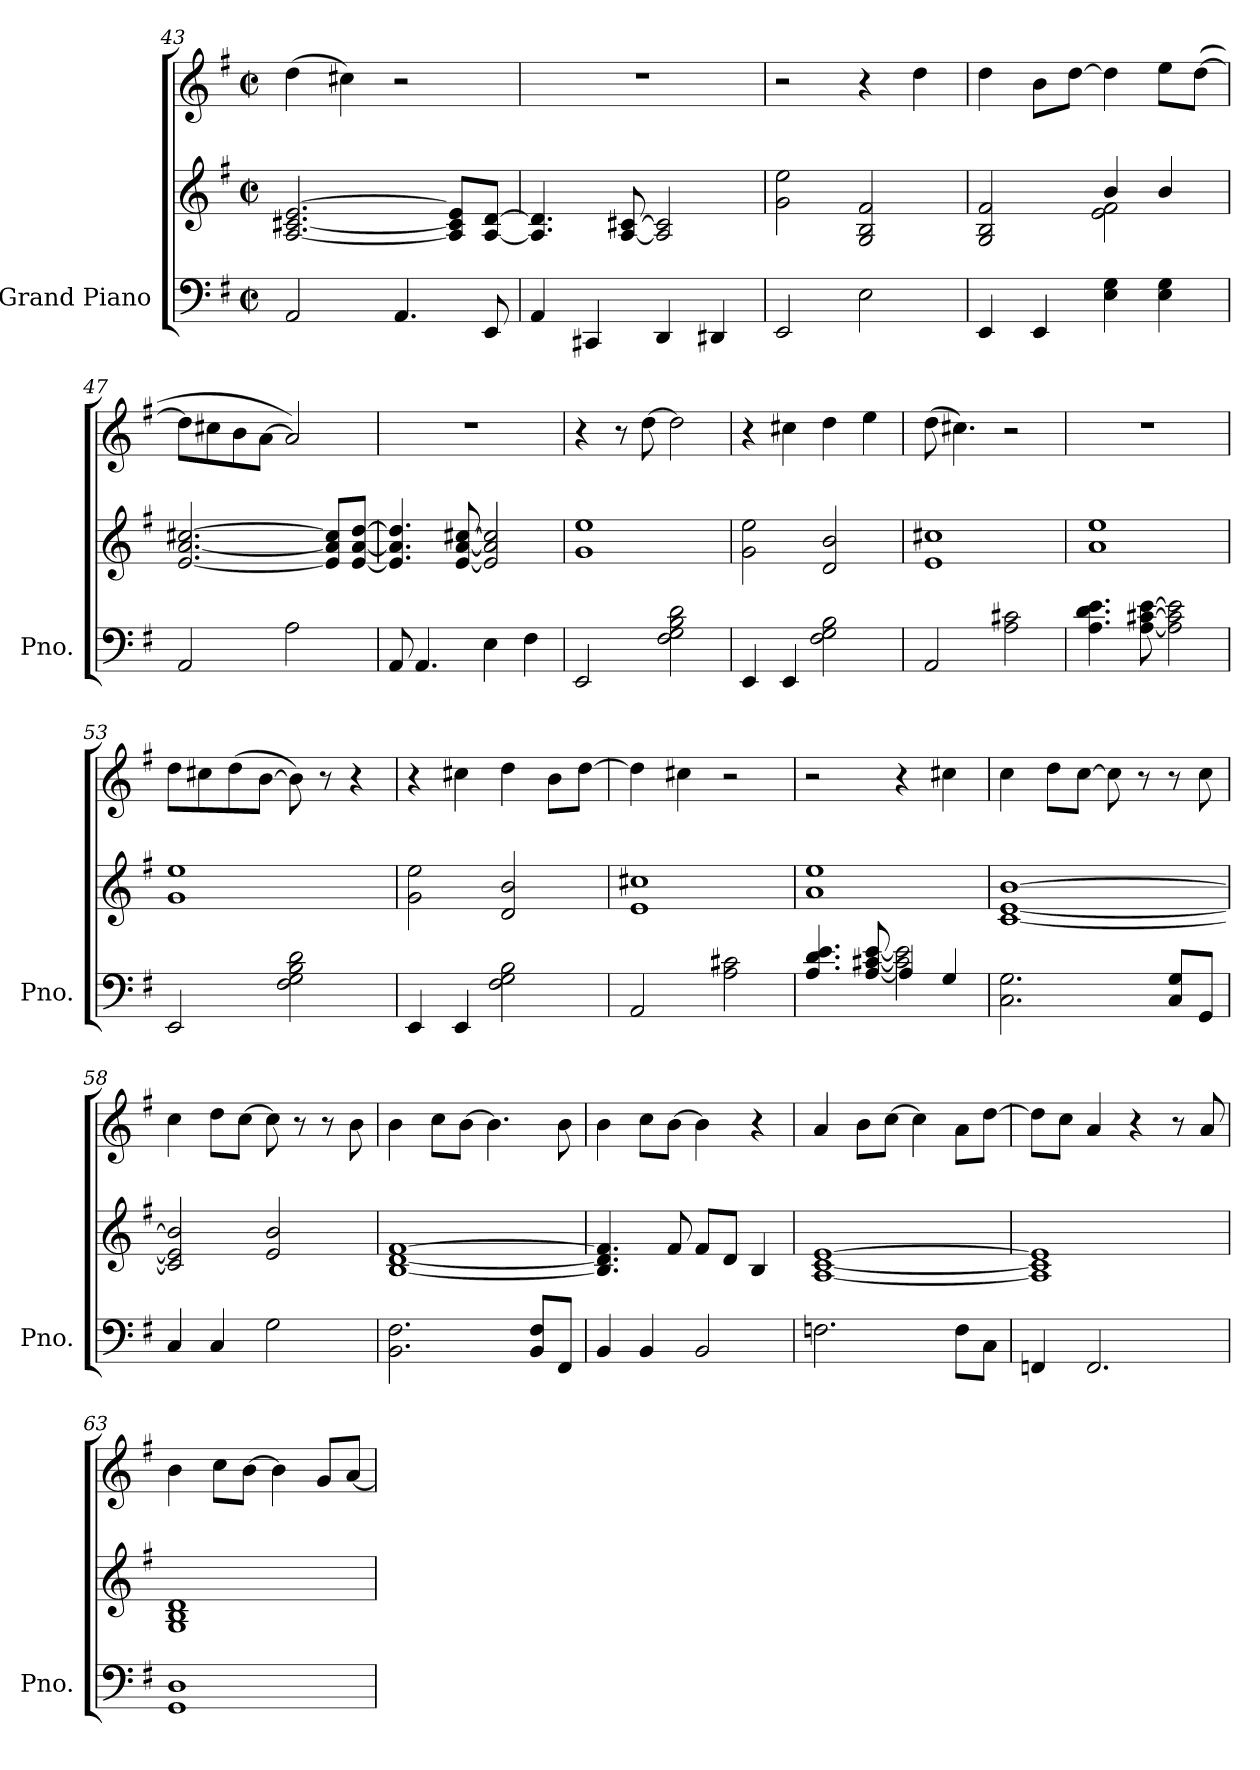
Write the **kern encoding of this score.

**kern	**kern	**kern
*part1	*part1	*part1
*staff3	*staff2	*staff1
*I"Grand Piano	*	*
*I'Pno.	*	*
*clefF4	*clefG2	*clefG2
*k[f#]	*k[f#]	*k[f#]
*M2/2	*M2/2	*M2/2
*met(c|)	*met(c|)	*met(c|)
=43	=43	=43
2AA/	[2.A/ [2.c#X/ [2.e/	(4dd\
.	.	4cc#X\)
4.AA/	.	2r
.	8A/] 8c#/] 8e/]L	.
8EE/	[8A/ [8d/J	.
!!LO:LB:g=z
=44	=44	=44
4AA/	4.A/] 4.d/]	1r
4CC#X/	.	.
.	[8A/ [8c#X/	.
4DD/	2A/] 2c#/]	.
4DD#X/	.	.
=45	=45	=45
2EE/	2g\ 2ee\	2r
2E\	2G/ 2B/ 2f#/	4r
.	.	4dd\
=46	=46	=46
*	*^	*
4EE/	2G/ 2B/ 2f#/	2ryy	4dd\
4EE/	.	.	8b\L
.	.	.	[8dd\J
4E\ 4G\	4b/	2e\ 2f#\	4dd\]
4E\ 4G\	4b/	.	8ee\L
.	.	.	([8dd\J
*	*v	*v	*
=47	=47	=47
2AA/	[2.e/ [2.a/ [2.cc#X/	8dd\L]
.	.	8cc#X\
.	.	8b\
.	.	[8a\J
2A\	.	2a/])
.	8e/] 8a/] 8cc#/]L	.
.	[8e/ [8a/ [8dd/J	.
=48	=48	=48
8AA/	4.e/] 4.a/] 4.dd/]	1r
4.AA/	.	.
.	[8e/ [8a/ [8cc#X/	.
4E\	2e/] 2a/] 2cc#/]	.
4F#\	.	.
=49	=49	=49
2EE/	1g 1ee	4r
.	.	8r
.	.	[8dd\
2F#\ 2G\ 2B\ 2d\	.	2dd\]
!!LO:LB:g=z
=50	=50	=50
4EE/	2g\ 2ee\	4r
4EE/	.	4cc#X\
2F#\ 2G\ 2B\	2d/ 2b/	4dd\
.	.	4ee\
=51	=51	=51
2AA/	1e 1cc#X	(8dd\
.	.	4.cc#X\)
2A\ 2c#X\	.	2r
=52	=52	=52
4.A\ 4.d\ 4.e\	1a 1ee	1r
[8A\ [8c#X\ [8e\	.	.
2A\] 2c#\] 2e\]	.	.
=53	=53	=53
2EE/	1g 1ee	8dd\L
.	.	8cc#X\
.	.	(8dd\
.	.	[8b\J
2F#\ 2G\ 2B\ 2d\	.	8b\])
.	.	8r
.	.	4r
=54	=54	=54
4EE/	2g\ 2ee\	4r
4EE/	.	4cc#X\
2F#\ 2G\ 2B\	2d/ 2b/	4dd\
.	.	8b\L
.	.	[8dd\J
=55	=55	=55
2AA/	1e 1cc#X	4dd\]
.	.	4cc#X\
2A\ 2c#X\	.	2r
!!LO:LB:g=z
=56	=56	=56
*^	*	*
2ryy	4.A/ 4.d/ 4.e/	1a 1ee	2r
.	[8A/ [8c#X/ [8e/	.	.
2c#\] 2e\]	4A/]	.	4r
.	4G/	.	4cc#X\
*v	*v	*	*
=57	=57	=57
2.C\ 2.G\	[1c [1e [1b	4cc\
.	.	8dd\L
.	.	[8cc\J
.	.	8cc\]
.	.	8r
8C/ 8G/L	.	8r
8GG/J	.	8cc\
=58	=58	=58
4C/	2c/] 2e/] 2b/]	4cc\
4C/	.	8dd\L
.	.	[8cc\J
2G\	2e/ 2b/	8cc\]
.	.	8r
.	.	8r
.	.	8b\
=59	=59	=59
2.BB\ 2.F#\	[1B [1d [1f#	4b\
.	.	8cc\L
.	.	[8b\J
.	.	4.b\]
8BB/ 8F#/L	.	.
8FF#/J	.	8b\
=60	=60	=60
4BB/	4.B/] 4.d/] 4.f#/]	4b\
4BB/	.	8cc\L
.	8f#/	[8b\J
2BB/	8f#/L	4b\]
.	8d/J	.
.	4B/	4r
=61	=61	=61
2.Fn\	[1A [1c [1e	4a/
.	.	8b\L
.	.	[8cc\J
.	.	4cc\]
8F\L	.	8a\L
8C\J	.	[8dd\J
!!LO:PB:g=z
=62	=62	=62
4FFn/	1A] 1c] 1e]	8dd\L]
.	.	8cc\J
2.FF/	.	4a/
.	.	4r
.	.	8r
.	.	8a/
=63	=63	=63
1GG 1D	1G 1B 1d	4b\
.	.	8cc\L
.	.	[8b\J
.	.	4b\]
.	.	8g/L
.	.	[8a/J
=	=	=
*-	*-	*-
